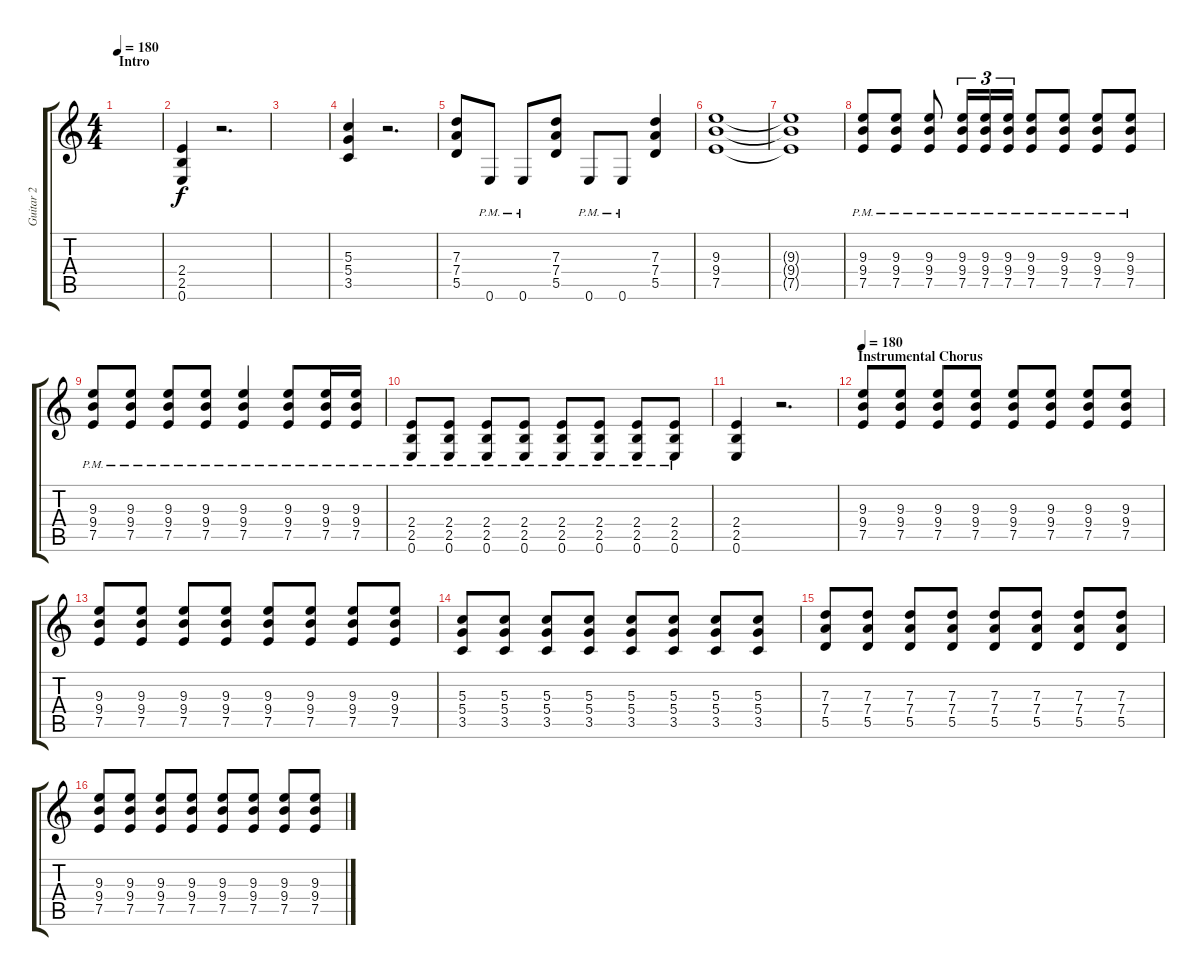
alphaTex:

\track ("Guitar 2" "Guitar 2") {instrument overdrivenguitar}
\staff {score tabs}
\tuning (E4 B3 G3 D3 A2 E2) {hide}
\ts (4 4)
\section ("" "Intro")
\tempo 180
\tempo 190
\tempo 180
\clef g2
\ks c
|
(2.4 2.5 0.6).4 r.2{d} |
|
(5.3 5.4 3.5).4 r.2{d} |
(7.3 7.4 5.5).8 0.6{pm}.8 0.6{pm}.8 (7.3 7.4 5.5).8 0.6{pm}.8 0.6{pm}.8 (7.3 7.4 5.5).4 |
(9.3 9.4 7.5).1 |
(9.3{t} 9.4{t} 7.5{t}).1 |
(9.3{pm} 9.4{pm} 7.5{pm}).8 (9.3{pm} 9.4{pm} 7.5{pm}).8 (9.3{pm} 9.4{pm} 7.5{pm}).8 (9.3{pm} 9.4{pm} 7.5{pm}).16{tu (3 2)} (9.3{pm} 9.4{pm} 7.5{pm}).16{tu (3 2)} (9.3{pm} 9.4{pm} 7.5{pm}).16{tu (3 2)} (9.3{pm} 9.4{pm} 7.5{pm}).8 (9.3{pm} 9.4{pm} 7.5{pm}).8 (9.3{pm} 9.4{pm} 7.5{pm}).8 (9.3{pm} 9.4{pm} 7.5{pm}).8 |
(9.3{pm} 9.4{pm} 7.5{pm}).8 (9.3{pm} 9.4{pm} 7.5{pm}).8 (9.3{pm} 9.4{pm} 7.5{pm}).8 (9.3{pm} 9.4{pm} 7.5{pm}).8 (9.3{pm} 9.4 7.5{pm}).4 (9.3{pm} 9.4{pm} 7.5{pm}).8 (9.3{pm} 9.4{pm} 7.5{pm}).16 (9.3{pm} 9.4{pm} 7.5{pm}).16 |
(2.4{pm} 2.5{pm} 0.6{pm}).8 (2.4{pm} 2.5{pm} 0.6{pm}).8 (2.4{pm} 2.5{pm} 0.6{pm}).8 (2.4{pm} 2.5{pm} 0.6{pm}).8 (2.4{pm} 2.5{pm} 0.6{pm}).8 (2.4{pm} 2.5{pm} 0.6{pm}).8 (2.4{pm} 2.5{pm} 0.6{pm}).8 (2.4{pm} 2.5{pm} 0.6{pm}).8 |
(2.4 2.5 0.6).4 r.2{d} |
\section ("" "Instrumental Chorus")
\tempo 180
(9.3 9.4 7.5).8 (9.3 9.4 7.5).8 (9.3 9.4 7.5).8 (9.3 9.4 7.5).8 (9.3 9.4 7.5).8 (9.3 9.4 7.5).8 (9.3 9.4 7.5).8 (9.3 9.4 7.5).8 |
(9.3 9.4 7.5).8 (9.3 9.4 7.5).8 (9.3 9.4 7.5).8 (9.3 9.4 7.5).8 (9.3 9.4 7.5).8 (9.3 9.4 7.5).8 (9.3 9.4 7.5).8 (9.3 9.4 7.5).8 |
(5.3 5.4 3.5).8 (5.3 5.4 3.5).8 (5.3 5.4 3.5).8 (5.3 5.4 3.5).8 (5.3 5.4 3.5).8 (5.3 5.4 3.5).8 (5.3 5.4 3.5).8 (5.3 5.4 3.5).8 |
(7.3 7.4 5.5).8 (7.3 7.4 5.5).8 (7.3 7.4 5.5).8 (7.3 7.4 5.5).8 (7.3 7.4 5.5).8 (7.3 7.4 5.5).8 (7.3 7.4 5.5).8 (7.3 7.4 5.5).8 |
(9.3 9.4 7.5).8 (9.3 9.4 7.5).8 (9.3 9.4 7.5).8 (9.3 9.4 7.5).8 (9.3 9.4 7.5).8 (9.3 9.4 7.5).8 (9.3 9.4 7.5).8 (9.3 9.4 7.5).8
